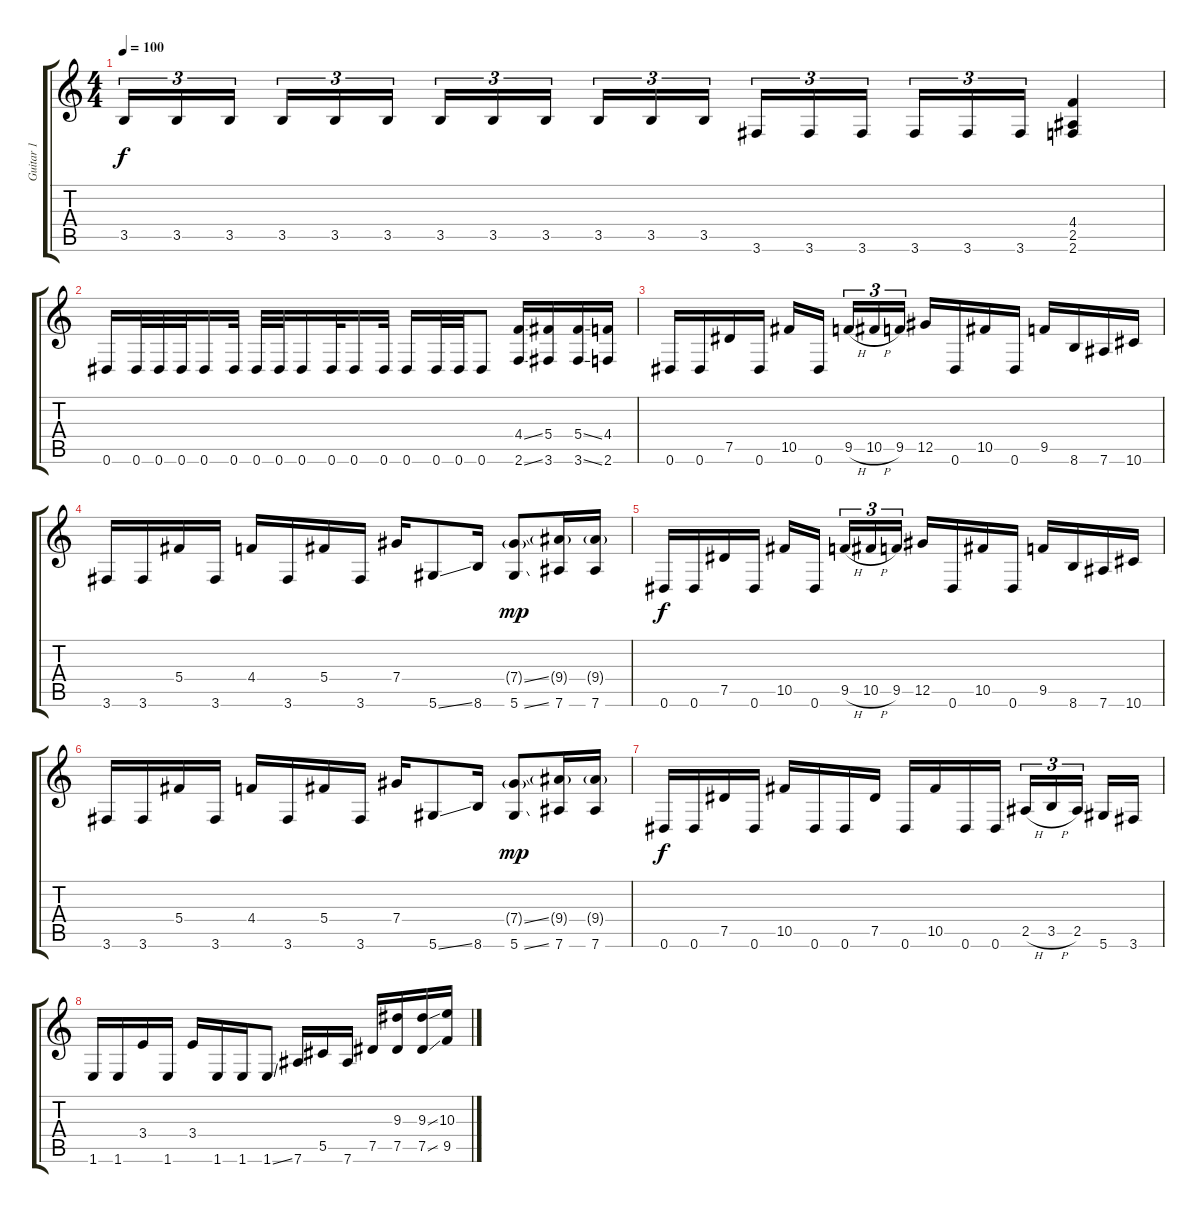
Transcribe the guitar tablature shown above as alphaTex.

\track ("Guitar 1" "Guitar 1") {instrument distortionguitar}
\staff {score tabs}
\tuning (Eb4 Bb3 Gb3 Db3 Ab2 Eb2) {hide}
\ts (4 4)
\tempo 100
\clef g2
\ks c
3.5.16{tu (3 2) dy f} 3.5.16{tu (3 2)} 3.5.16{tu (3 2)} 3.5.16{tu (3 2)} 3.5.16{tu (3 2)} 3.5.16{tu (3 2)} 3.5.16{tu (3 2)} 3.5.16{tu (3 2)} 3.5.16{tu (3 2)} 3.5.16{tu (3 2)} 3.5.16{tu (3 2)} 3.5.16{tu (3 2)} 3.6.16{tu (3 2)} 3.6.16{tu (3 2)} 3.6.16{tu (3 2)} 3.6.16{tu (3 2)} 3.6.16{tu (3 2)} 3.6.16{tu (3 2)} (4.4 2.5 2.6).4 |
0.6.16 0.6.32 0.6.32 0.6.32 0.6.16 0.6.32 0.6.32 0.6.32 0.6.16 0.6.32 0.6.16 0.6.32 0.6.16 0.6.32 0.6.32 0.6.8 (4.4{ss} 2.6{ss}).16 (5.4 3.6).16 (5.4{ss} 3.6{ss}).16 (4.4 2.6).16 |
0.6.16 0.6.16 7.5.16 0.6.16 10.5.16 0.6.16 9.5{h}.16{tu (3 2)} 10.5{h}.16{tu (3 2)} 9.5.16{tu (3 2)} 12.5.16 0.6.16 10.5.16 0.6.16 9.5.16 8.6.16 7.6.16 10.6.16 |
3.6.16 3.6.16 5.4.16 3.6.16 4.4.16 3.6.16 5.4.16 3.6.16 7.4.16 5.6{ss}.8 8.6.16 (7.4{ss g} 5.6{ss}).8{dy mp} (9.4{g} 7.6).16 (9.4{g} 7.6).16 |
0.6.16{dy f} 0.6.16 7.5.16 0.6.16 10.5.16 0.6.16 9.5{h}.16{tu (3 2)} 10.5{h}.16{tu (3 2)} 9.5.16{tu (3 2)} 12.5.16 0.6.16 10.5.16 0.6.16 9.5.16 8.6.16 7.6.16 10.6.16 |
3.6.16 3.6.16 5.4.16 3.6.16 4.4.16 3.6.16 5.4.16 3.6.16 7.4.16 5.6{ss}.8 8.6.16 (7.4{ss g} 5.6{ss}).8{dy mp} (9.4{g} 7.6).16 (9.4{g} 7.6).16 |
0.6.16{dy f} 0.6.16 7.5.16 0.6.16 10.5.16 0.6.16 0.6.16 7.5.16 0.6.16 10.5.16 0.6.16 0.6.16 2.5{h}.16{tu (3 2)} 3.5{h}.16{tu (3 2)} 2.5.16{tu (3 2)} 5.6.16 3.6.16 |
1.6.16 1.6.16 3.4.16 1.6.16 3.4.16 1.6.16 1.6.16 1.6{ss}.8 7.6.16 5.5.16 7.6.16 7.5.16 (9.3 7.5).16 (9.3{ss} 7.5{ss}).16 (10.3 9.5).16
